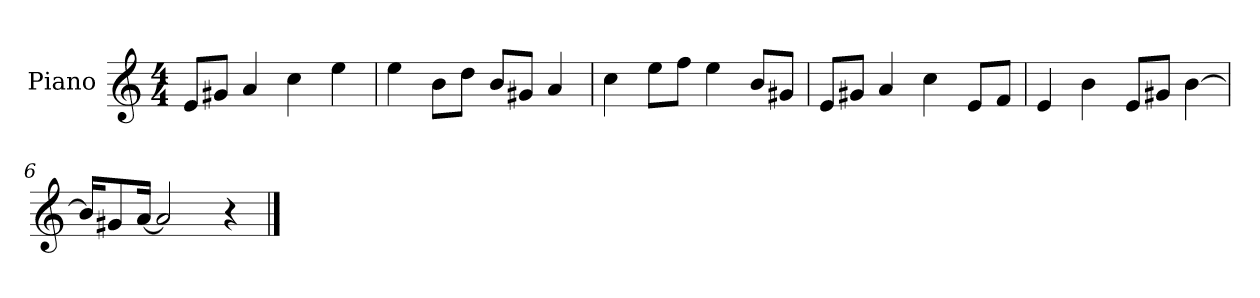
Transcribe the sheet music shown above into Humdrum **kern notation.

**kern
*part1
*staff1
*I"Piano
*I'P-no
*clefG2
*k[]
*M4/4
*MM90
=1
8e/L
8g#X/J
4a/
4cc\
4ee\
=2
4ee\
8b\L
8dd\J
8b/L
8g#X/J
4a/
=3
4cc\
8ee\L
8ff\J
4ee\
8b/L
8g#X/J
=4
8e/L
8g#X/J
4a/
4cc\
8e/L
8f/J
=5
4e/
4b\
8e/L
8g#X/J
[4b\
=6
16b/KL]
8g#X/
[16a/Jk
2a/]
4r
==
*-
